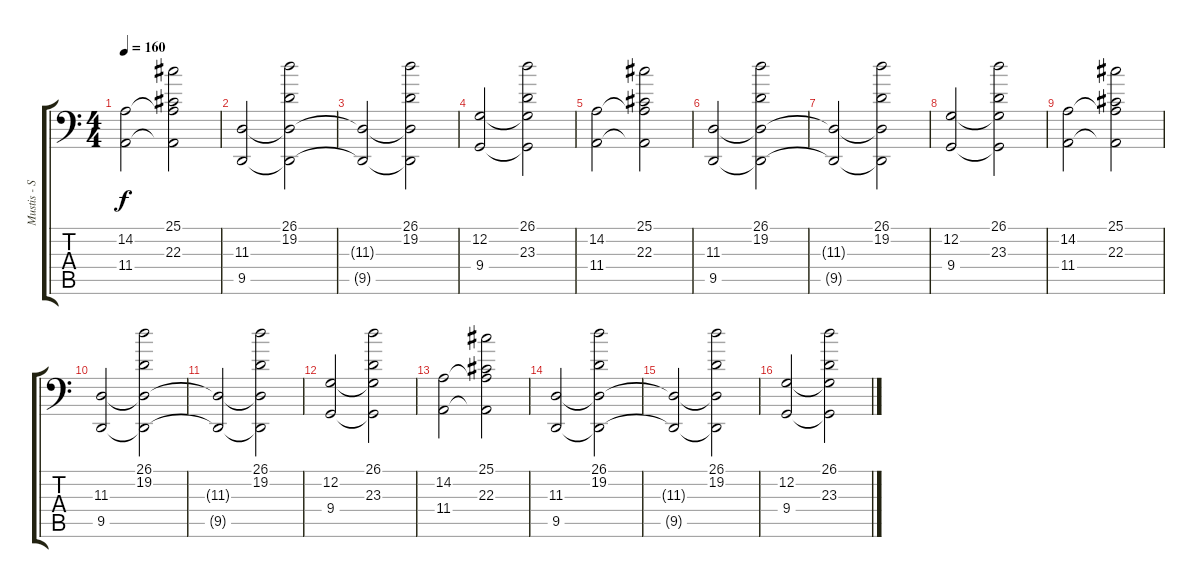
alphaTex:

\track ("Mustis - Strings" "Mustis - S") {instrument synthstrings1}
\staff {score tabs}
\tuning (C3 G2 Eb2 Bb1 F1 C1) {hide}
\ts (4 4)
\tempo 160
\clef f4
\ks c
(14.2 11.4).2{dy f} (25.1 14.2{t} 22.3 11.4{t}).2 |
(11.3 9.5).2 (26.1 19.2 11.3{t} 9.5{t}).2 |
(11.3{t} 9.5{t}).2 (26.1 19.2 11.3{t} 9.5{t}).2 |
(12.2 9.4).2 (26.1 12.2{t} 23.3 9.4{t}).2 |
(14.2 11.4).2 (25.1 14.2{t} 22.3 11.4{t}).2 |
(11.3 9.5).2 (26.1 19.2 11.3{t} 9.5{t}).2 |
(11.3{t} 9.5{t}).2 (26.1 19.2 11.3{t} 9.5{t}).2 |
(12.2 9.4).2 (26.1 12.2{t} 23.3 9.4{t}).2 |
(14.2 11.4).2 (25.1 14.2{t} 22.3 11.4{t}).2 |
(11.3 9.5).2 (26.1 19.2 11.3{t} 9.5{t}).2 |
(11.3{t} 9.5{t}).2 (26.1 19.2 11.3{t} 9.5{t}).2 |
(12.2 9.4).2 (26.1 12.2{t} 23.3 9.4{t}).2 |
(14.2 11.4).2 (25.1 14.2{t} 22.3 11.4{t}).2 |
(11.3 9.5).2 (26.1 19.2 11.3{t} 9.5{t}).2 |
(11.3{t} 9.5{t}).2 (26.1 19.2 11.3{t} 9.5{t}).2 |
(12.2 9.4).2 (26.1 12.2{t} 23.3 9.4{t}).2
